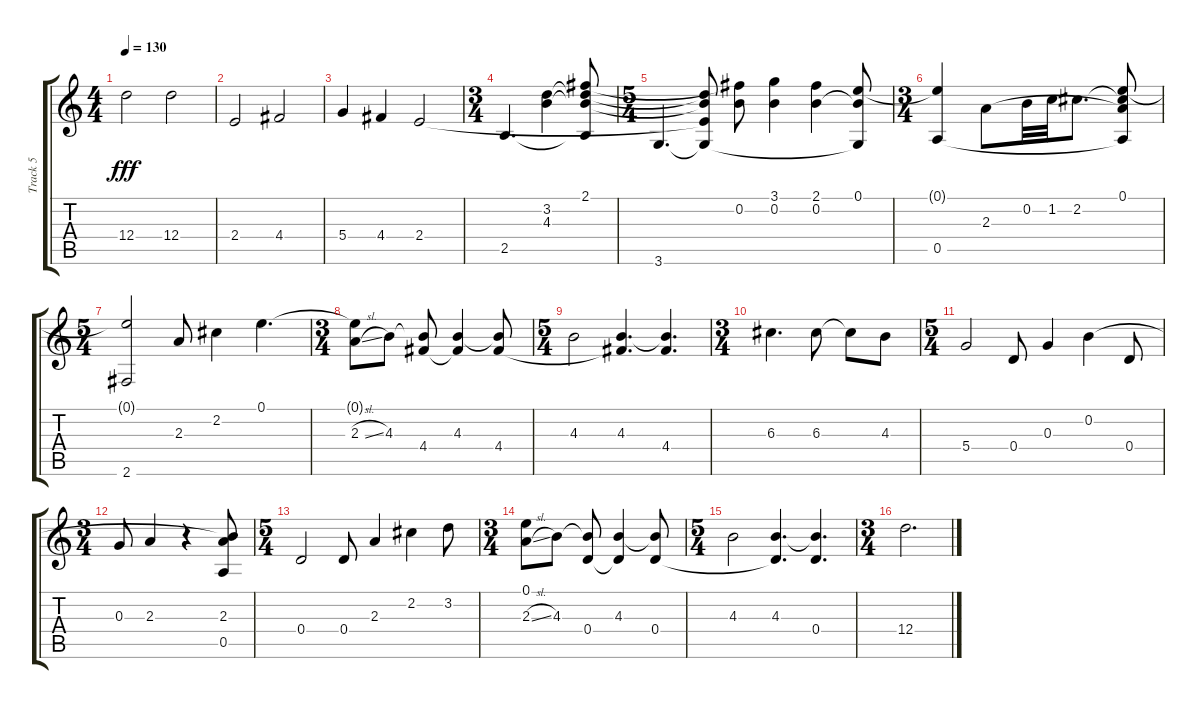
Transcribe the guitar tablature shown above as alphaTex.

\track ("Track 5" "Track 5") {instrument electricguitarclean}
\staff {score tabs}
\tuning (E4 B3 G3 D3 A2 E2) {hide}
\ts (4 4)
\tempo 130
\clef g2
\ks c
12.4.2{dy fff} 12.4.2 |
2.4.2 4.4.2 |
5.4.4 4.4.4 2.4.2 |
\ts (3 4)
2.5.4{d} (3.2 4.3).4 (2.1 3.2{t} 4.3{t} 2.5{t}).8 |
\ts (5 4)
3.6.4{d} (3.2{t} 4.3{t} 2.4{t} 3.6{t}).8 (2.1{t} 0.2).8 (3.1 0.2).4 (2.1 0.2).4 (0.1 0.2{t} 3.6{t}).8 |
\ts (3 4)
(0.1{t} 0.5).4 2.3.8 0.2.32 1.2.32 2.2.8{d} (0.1 2.2{t} 2.3{t} 0.5{t}).8 |
\ts (5 4)
(0.1{t} 2.6).2 2.3.8 2.2.4 0.1.4{d} |
\ts (3 4)
(0.1{t} 2.3{sl}).8 4.3.8 (4.3{t} 4.4).8 (4.3 4.4{t}).4 (4.3{t} 4.4).8 |
\ts (5 4)
4.3.2 (4.3 4.4{t}).4{d} (4.3{t} 4.4).4{d} |
\ts (3 4)
6.3.4{d} 6.3.8 6.3{t}.8 4.3.8 |
\ts (5 4)
5.4.2 0.4.8 0.3.4 0.2.4 0.4.8 |
\ts (3 4)
0.3.8 2.3.4 r.4 (0.2{t} 2.3 0.5).8 |
\ts (5 4)
0.4.2 0.4.8 2.3.4 2.2.4 3.2.8 |
\ts (3 4)
(0.1 2.3{sl}).8 4.3.8 (4.3{t} 0.4).8 (4.3 0.4{t}).4 (4.3{t} 0.4).8 |
\ts (5 4)
4.3.2 (4.3 0.4{t}).4{d} (4.3{t} 0.4).4{d} |
\ts (3 4)
12.4.2{d volume 16}
